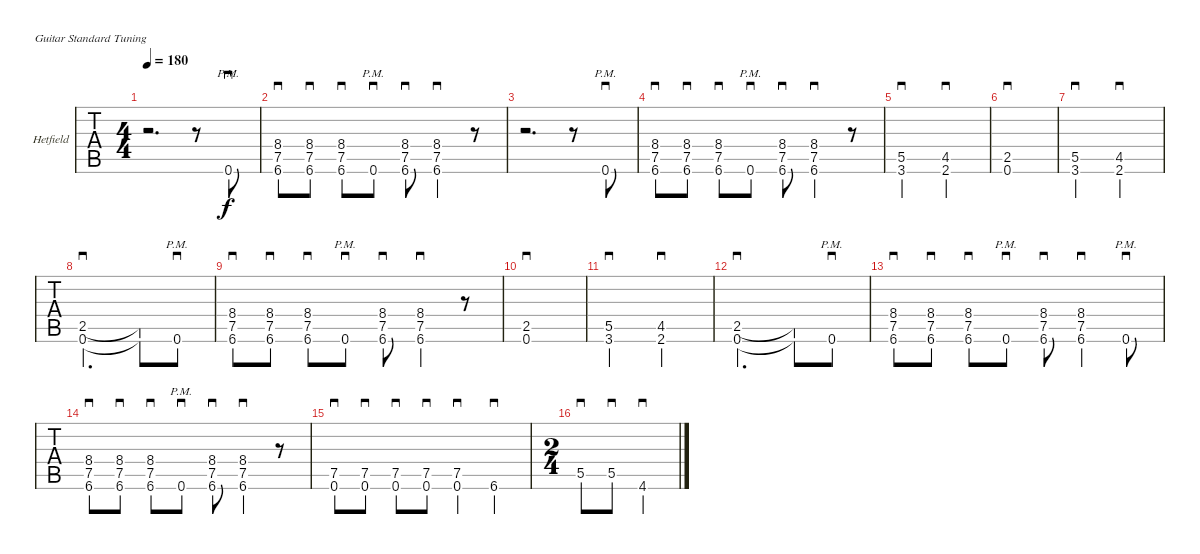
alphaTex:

\bracketExtendMode groupsimilarinstruments
\firstSystemTrackNameOrientation horizontal
\otherSystemsTrackNameOrientation horizontal
\track ("Guitar 1" "Hetfield") {instrument distortionguitar}
\staff {tabs}
\tuning (E4 B3 G3 D3 A2 E2)
\ts (4 4)
\tempo 180
\clef g2
\ks c
r.2{d dy f} r.8 0.6{pm}.8{sd} |
(8.4 7.5 6.6).8{sd} (8.4 7.5 6.6).8{sd} (8.4 7.5 6.6).8{sd} 0.6{pm}.8{sd} (8.4 7.5 6.6).8{sd} (8.4{st} 7.5{st} 6.6{st}).4{sd} r.8 |
r.2{d} r.8 0.6{pm}.8{sd} |
(8.4 7.5 6.6).8{sd} (8.4 7.5 6.6).8{sd} (8.4 7.5 6.6).8{sd} 0.6{pm}.8{sd} (8.4 7.5 6.6).8{sd} (8.4{st} 7.5{st} 6.6{st}).4{sd} r.8 |
(5.5 3.6).2{sd} (4.5 2.6).2{sd} |
(2.5 0.6).1{sd} |
(5.5 3.6).2{sd} (4.5 2.6).2{sd} |
(2.5 0.6).2{d sd} (2.5{t} 0.6{t}).8 0.6{pm}.8{sd} |
(8.4 7.5 6.6).8{sd} (8.4 7.5 6.6).8{sd} (8.4 7.5 6.6).8{sd} 0.6{pm}.8{sd} (8.4 7.5 6.6).8{sd} (8.4{st} 7.5{st} 6.6{st}).4{sd} r.8 |
(2.5 0.6).1{sd} |
(5.5 3.6).2{sd} (4.5 2.6).2{sd} |
(2.5 0.6).2{d sd} (2.5{t} 0.6{t}).8 0.6{pm}.8{sd} |
(8.4 7.5 6.6).8{sd} (8.4 7.5 6.6).8{sd} (8.4 7.5 6.6).8{sd} 0.6{pm}.8{sd} (8.4 7.5 6.6).8{sd} (8.4{st} 7.5{st} 6.6{st}).4{sd} 0.6{pm}.8{sd} |
(8.4 7.5 6.6).8{sd} (8.4 7.5 6.6).8{sd} (8.4 7.5 6.6).8{sd} 0.6{pm}.8{sd} (8.4 7.5 6.6).8{sd} (8.4{st} 7.5{st} 6.6{st}).4{sd} r.8 |
(7.5 0.6).8{sd} (7.5 0.6).8{sd} (7.5 0.6).8{sd} (7.5 0.6).8{sd} (7.5 0.6).4{sd} 6.6.4{sd} |
\ts (2 4)
\beaming (8 2 2)
5.5.8{sd} 5.5.8{sd} 4.6.4{sd}
